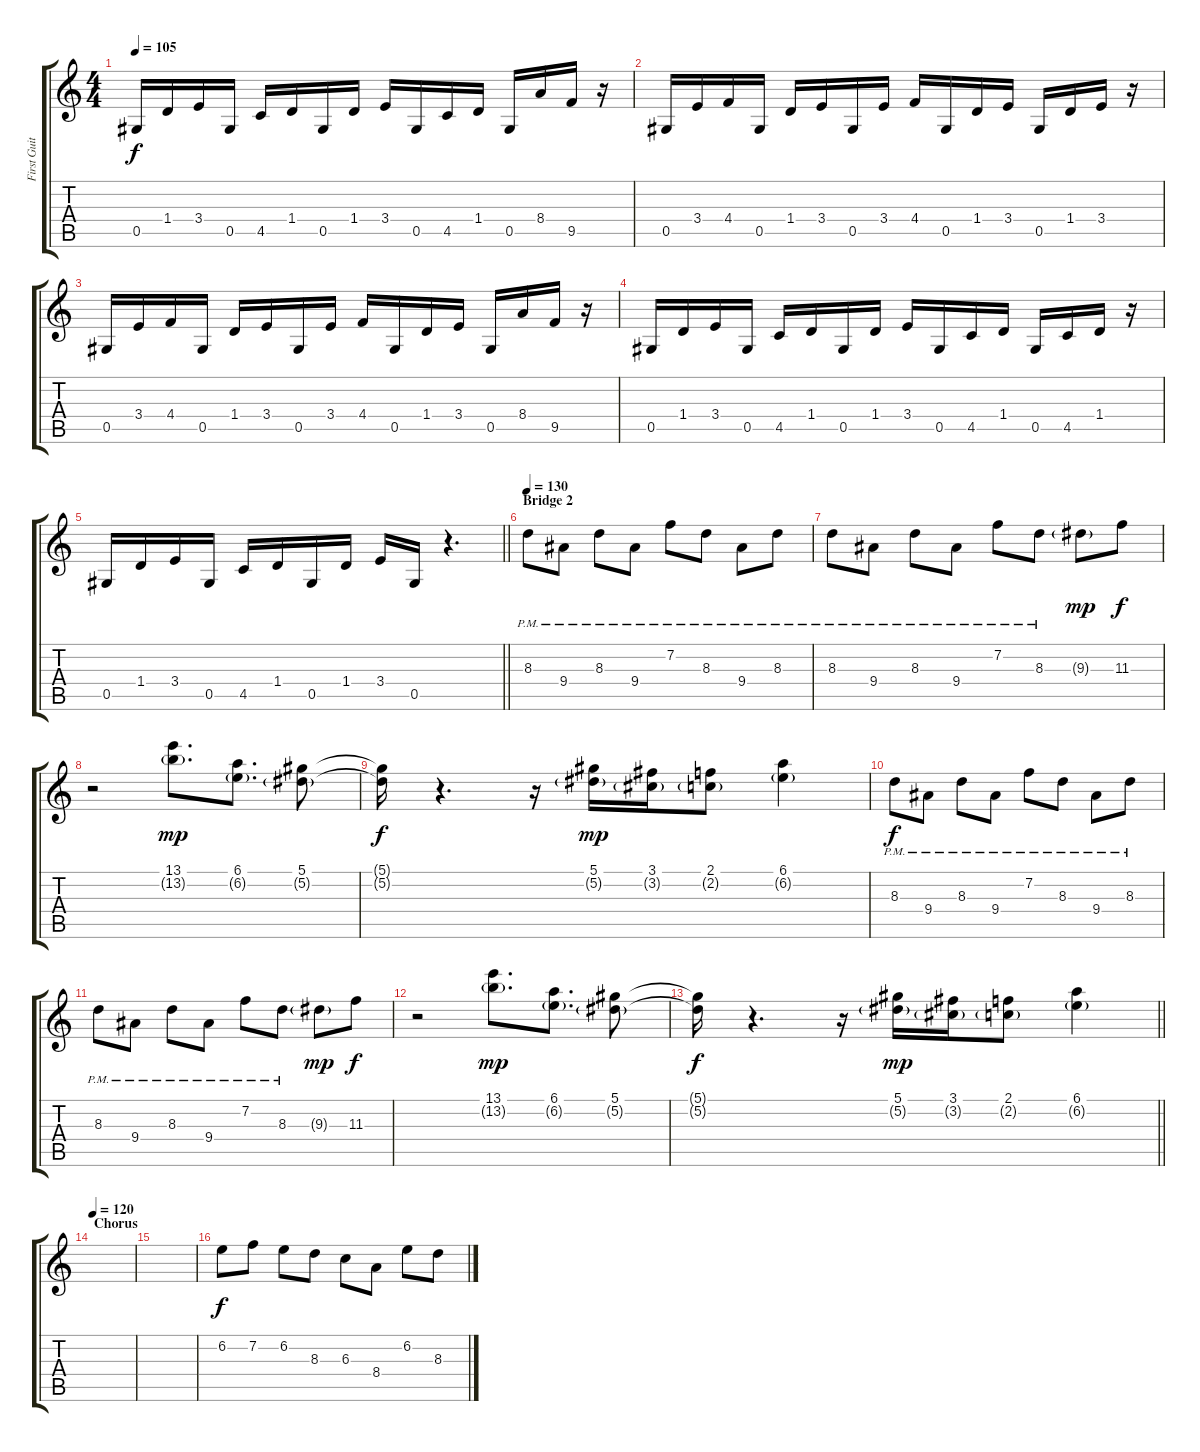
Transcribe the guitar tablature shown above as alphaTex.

\track ("First Guitar" "First Guit") {instrument overdrivenguitar}
\staff {score tabs}
\tuning (Eb4 Bb3 Gb3 Db3 Ab2 Eb2) {hide}
\ts (4 4)
\tempo 105
\clef g2
\ks c
0.5.16{dy f} 1.4.16 3.4.16 0.5.16 4.5.16 1.4.16 0.5.16 1.4.16 3.4.16 0.5.16 4.5.16 1.4.16 0.5.16 8.4.16 9.5.16 r.16 |
0.5.16 3.4.16 4.4.16 0.5.16 1.4.16 3.4.16 0.5.16 3.4.16 4.4.16 0.5.16 1.4.16 3.4.16 0.5.16 1.4.16 3.4.16 r.16 |
0.5.16 3.4.16 4.4.16 0.5.16 1.4.16 3.4.16 0.5.16 3.4.16 4.4.16 0.5.16 1.4.16 3.4.16 0.5.16 8.4.16 9.5.16 r.16 |
0.5.16 1.4.16 3.4.16 0.5.16 4.5.16 1.4.16 0.5.16 1.4.16 3.4.16 0.5.16 4.5.16 1.4.16 0.5.16 4.5.16 1.4.16 r.16 |
\barLineRight lightlight
0.5.16 1.4.16 3.4.16 0.5.16 4.5.16 1.4.16 0.5.16 1.4.16 3.4.16 0.5.16 r.4{d} |
\section ("" "Bridge 2")
\tempo 130
8.3{pm}.8{volume 13 instrument overdrivenguitar} 9.4{pm}.8 8.3{pm}.8 9.4{pm}.8 7.2{pm}.8 8.3{pm}.8 9.4{pm}.8 8.3{pm}.8 |
8.3{pm}.8 9.4{pm}.8 8.3{pm}.8 9.4{pm}.8 7.2{pm}.8 8.3{pm}.8 9.3{g}.8{dy mp} 11.3.8{dy f} |
r.2 (13.1 13.2{g}).8{d dy mp} (6.1 6.2{g}).8{d} (5.1 5.2{g}).8 |
(5.1{t} 5.2{t}).16{dy f} r.4{d} r.16 (5.1 5.2{g}).16{dy mp} (3.1 3.2{g}).16 (2.1 2.2{g}).8 (6.1 6.2{g}).4 |
8.3{pm}.8{dy f} 9.4{pm}.8 8.3{pm}.8 9.4{pm}.8 7.2{pm}.8 8.3{pm}.8 9.4{pm}.8 8.3{pm}.8 |
8.3{pm}.8 9.4{pm}.8 8.3{pm}.8 9.4{pm}.8 7.2{pm}.8 8.3{pm}.8 9.3{g}.8{dy mp} 11.3.8{dy f} |
r.2 (13.1 13.2{g}).8{d dy mp} (6.1 6.2{g}).8{d} (5.1 5.2{g}).8 |
\barLineRight lightlight
(5.1{t} 5.2{t}).16{dy f} r.4{d} r.16 (5.1 5.2{g}).16{dy mp} (3.1 3.2{g}).16 (2.1 2.2{g}).8 (6.1 6.2{g}).4 |
\section ("" "Chorus")
\tempo 120
|
|
6.2.8{dy f} 7.2.8 6.2.8 8.3.8 6.3.8 8.4.8 6.2.8 8.3.8
